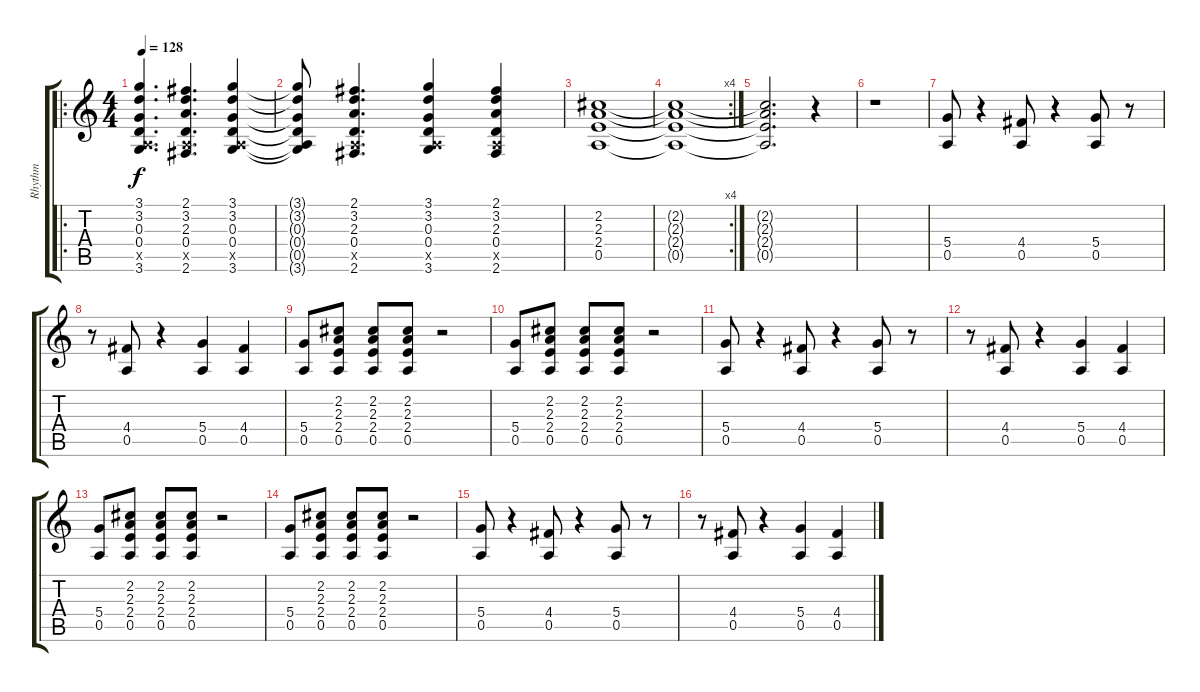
\track ("Rhythm" "Rhythm") {instrument overdrivenguitar}
\staff {score tabs}
\tuning (E4 B3 G3 D3 A2 E2) {hide}
\ro
\ts (4 4)
\tempo 128
\clef g2
\ks c
(3.1 3.2 0.3 0.4 0.5{x} 3.6).4{d dy f instrument overdrivenguitar} (2.1 3.2 2.3 0.4 0.5{x} 2.6).4{d} (3.1 3.2 0.3 0.4 0.5{x} 3.6).4 |
(3.1{t} 3.2{t} 0.3{t} 0.4{t} 0.5{t} 3.6{t}).8 (2.1 3.2 2.3 0.4 0.5{x} 2.6).4{d} (3.1 3.2 0.3 0.4 0.5{x} 3.6).4 (2.1 3.2 2.3 0.4 0.5{x} 2.6).4 |
(2.2 2.3 2.4 0.5).1 |
\rc 4
(2.2{t} 2.3{t} 2.4{t} 0.5{t}).1 |
(2.2{t} 2.3{t} 2.4{t} 0.5{t}).2{d} r.4 |
r.1 |
(5.4 0.5).8 r.4 (4.4 0.5).8 r.4 (5.4 0.5).8 r.8 |
r.8 (4.4 0.5).8 r.4 (5.4 0.5).4 (4.4 0.5).4 |
(5.4 0.5).8 (2.2 2.3 2.4 0.5).8 (2.2 2.3 2.4 0.5).8 (2.2 2.3 2.4 0.5).8 r.2 |
(5.4 0.5).8 (2.2 2.3 2.4 0.5).8 (2.2 2.3 2.4 0.5).8 (2.2 2.3 2.4 0.5).8 r.2 |
(5.4 0.5).8 r.4 (4.4 0.5).8 r.4 (5.4 0.5).8 r.8 |
r.8 (4.4 0.5).8 r.4 (5.4 0.5).4 (4.4 0.5).4 |
(5.4 0.5).8 (2.2 2.3 2.4 0.5).8 (2.2 2.3 2.4 0.5).8 (2.2 2.3 2.4 0.5).8 r.2 |
(5.4 0.5).8 (2.2 2.3 2.4 0.5).8 (2.2 2.3 2.4 0.5).8 (2.2 2.3 2.4 0.5).8 r.2 |
(5.4 0.5).8 r.4 (4.4 0.5).8 r.4 (5.4 0.5).8 r.8 |
r.8 (4.4 0.5).8 r.4 (5.4 0.5).4 (4.4 0.5).4
